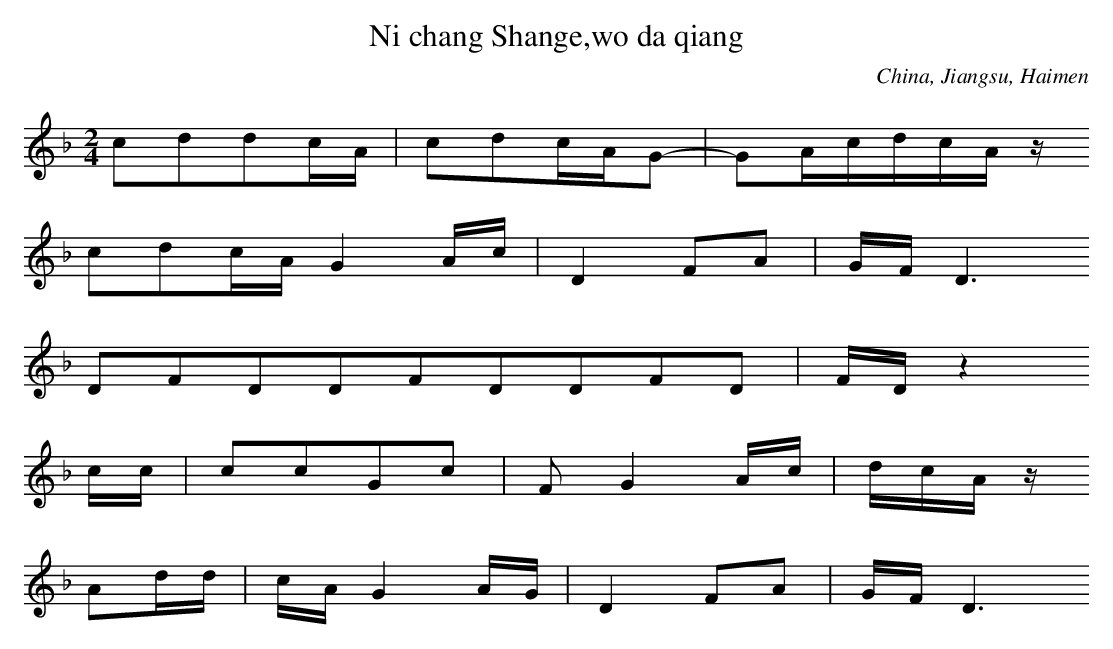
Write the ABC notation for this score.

X:1
T: Ni chang Shange,wo da qiang
O: China, Jiangsu, Haimen
M: 2/4
L: 1/16
K: F
c2d2d2cA | c2d2cAG2- | G2AcdcAz
c2d2cAG4Ac | D4F2A2 | GFD6
D2F2D2D2F2D2D2F2D2 | FDz4
cc | c2c2G2c2 | F2G4Ac | dcAz
A2dd | cAG4AG | D4F2A2 | GFD6
